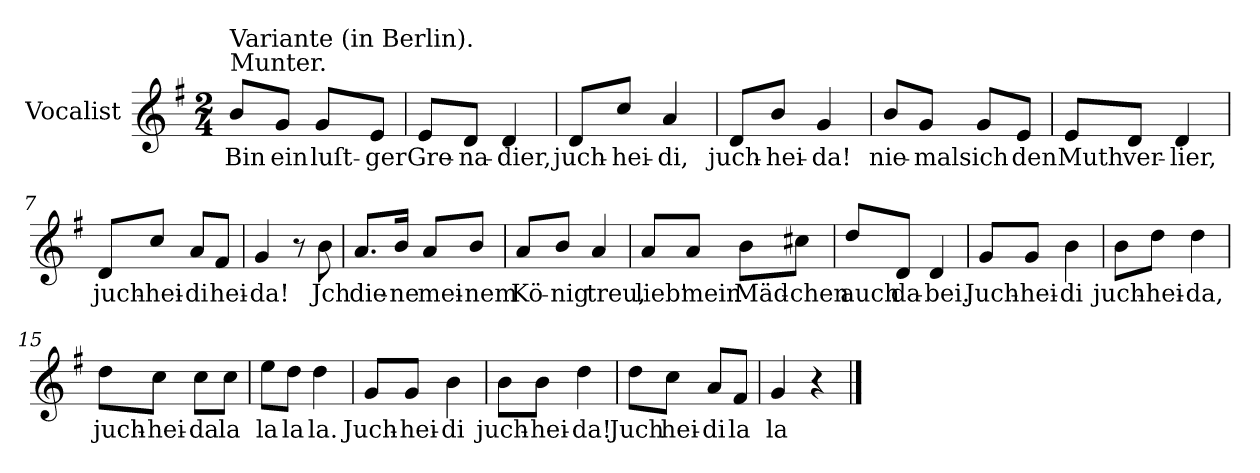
**kern	**text
*part1	*part1
*staff1	*staff1
*I"Vocalist	*
*k[f#]	*
*G:	*
*M2/4	*
=1	=1
!LO:TX:a:t=Munter.	!
!LO:TX:a:t=Variante (in Berlin).	!
8b/L	Bin
8gJ	ein
8gL	luſt-
8eJ	-ger
=2	=2
8eL	Gre-
8dJ	-na-
4d	-dier,
=3	=3
8dL	juch-
8ccJ	-hei-
4a	-di,
=4	=4
8dL	juch-
8b/J	-hei-
4g	-da!
=5	=5
8b/L	nie-
8gJ	-mals
8gL	ich
8eJ	den
=6	=6
8eL	Muth
8dJ	ver-
4d	-lier,
=7	=7
8dL	juch-
8ccJ	-hei-
8aL	-di
8f#J	hei-
=8	=8
4g	-da!
8r	.
8b	Jch
=9	=9
8.aL	die-
16b/Jk	-ne
8a/L	mei-
8bJ	-nem
=10	=10
8aL	Kö-
8b/J	-nig
4a	treu,
=11	=11
8aL	lieb'
8aJ	mein
8bL	Mäd-
8cc#XJ	-chen
=12	=12
8ddL	auch
8dJ	da-
4d	-bei.
=13	=13
8gL	Juch-
8gJ	-hei-
4b	-di
=14	=14
8bL	juch-
8ddJ	hei-
4dd	-da,
=15	=15
8ddL	juch-
8ccJ	-hei-
8ccL	-da
8ccJ	la
=16	=16
8eeL	la
8ddJ	la
4dd	la.
=17	=17
8gL	Juch-
8gJ	-hei-
4b	-di
=18	=18
8bL	juch-
8bJ	hei-
4dd	-da!
=19	=19
8ddL	Juch
8ccJ	hei-
8aL	-di
8f#J	la
=20	=20
4g	la
4r	.
==	==
*-	*-
